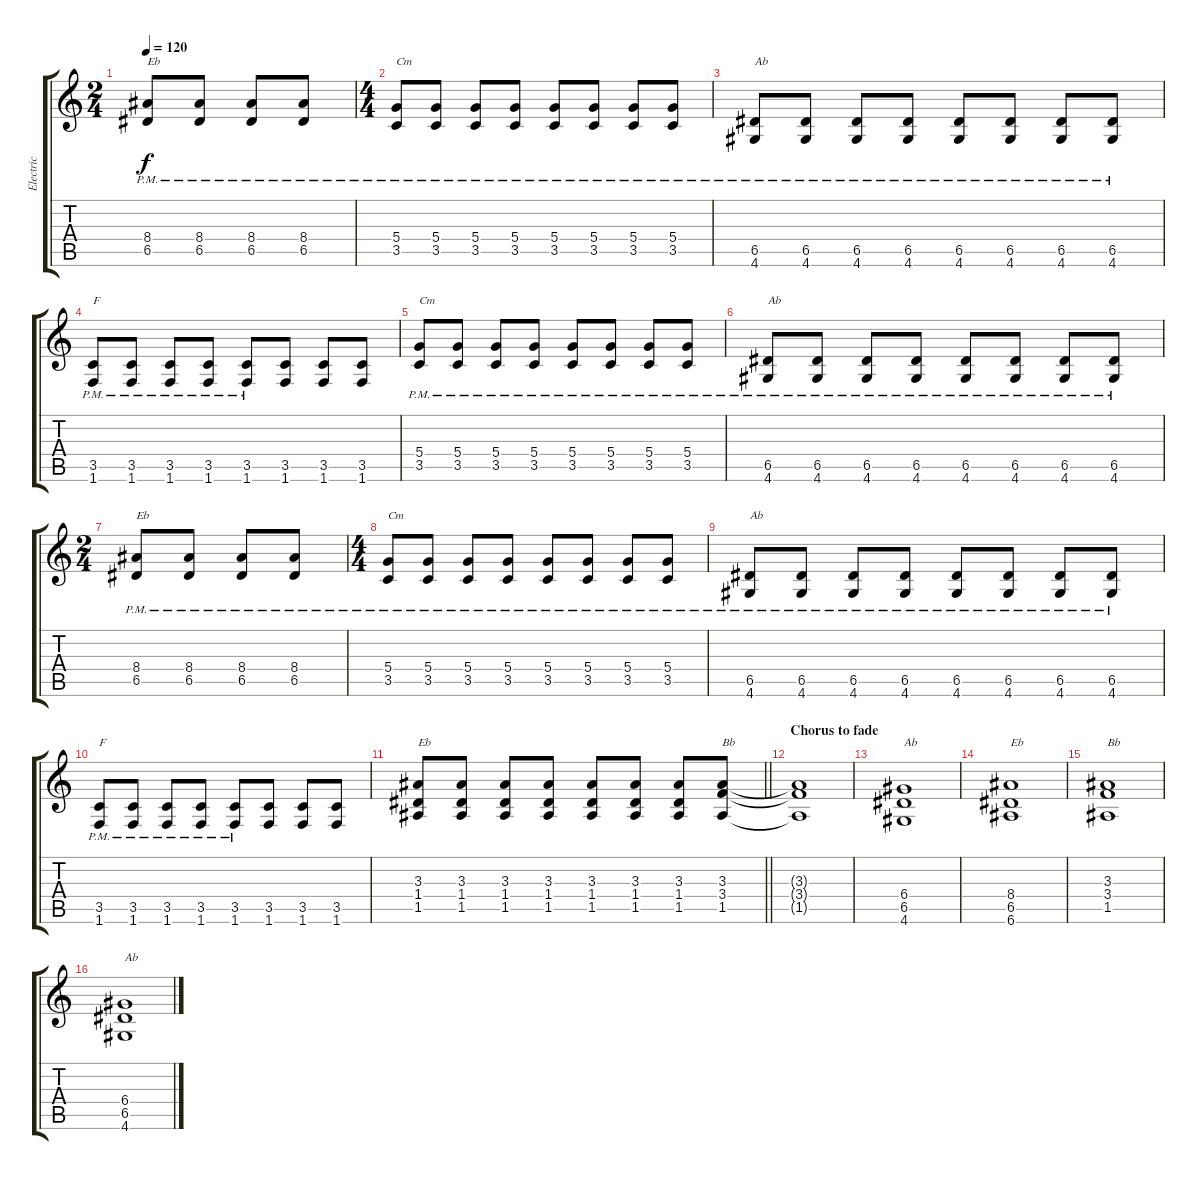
\track ("Electric" "Electric") {instrument overdrivenguitar}
\staff {score tabs}
\tuning (E4 B3 G3 D3 A2 E2) {hide}
\ts (2 4)
\tempo 120
\clef g2
\ks c
(8.4{pm} 6.5{pm}).8{txt "Eb" dy f} (8.4{pm} 6.5{pm}).8 (8.4{pm} 6.5{pm}).8 (8.4{pm} 6.5{pm}).8 |
\ts (4 4)
(5.4{pm} 3.5{pm}).8{txt "Cm"} (5.4{pm} 3.5{pm}).8 (5.4{pm} 3.5{pm}).8 (5.4{pm} 3.5{pm}).8 (5.4{pm} 3.5{pm}).8 (5.4{pm} 3.5{pm}).8 (5.4{pm} 3.5{pm}).8 (5.4{pm} 3.5{pm}).8 |
(6.5{pm} 4.6{pm}).8{txt "Ab"} (6.5{pm} 4.6{pm}).8 (6.5{pm} 4.6{pm}).8 (6.5{pm} 4.6{pm}).8 (6.5{pm} 4.6{pm}).8 (6.5{pm} 4.6{pm}).8 (6.5{pm} 4.6{pm}).8 (6.5{pm} 4.6{pm}).8 |
(3.5{pm} 1.6{pm}).8{txt "F"} (3.5{pm} 1.6{pm}).8 (3.5{pm} 1.6{pm}).8 (3.5{pm} 1.6{pm}).8 (3.5{pm} 1.6{pm}).8 (3.5 1.6).8 (3.5 1.6).8 (3.5 1.6).8 |
(5.4{pm} 3.5{pm}).8{txt "Cm"} (5.4{pm} 3.5{pm}).8 (5.4{pm} 3.5{pm}).8 (5.4{pm} 3.5{pm}).8 (5.4{pm} 3.5{pm}).8 (5.4{pm} 3.5{pm}).8 (5.4{pm} 3.5{pm}).8 (5.4{pm} 3.5{pm}).8 |
(6.5{pm} 4.6{pm}).8{txt "Ab"} (6.5{pm} 4.6{pm}).8 (6.5{pm} 4.6{pm}).8 (6.5{pm} 4.6{pm}).8 (6.5{pm} 4.6{pm}).8 (6.5{pm} 4.6{pm}).8 (6.5{pm} 4.6{pm}).8 (6.5{pm} 4.6{pm}).8 |
\ts (2 4)
(8.4{pm} 6.5{pm}).8{txt "Eb"} (8.4{pm} 6.5{pm}).8 (8.4{pm} 6.5{pm}).8 (8.4{pm} 6.5{pm}).8 |
\ts (4 4)
(5.4{pm} 3.5{pm}).8{txt "Cm"} (5.4{pm} 3.5{pm}).8 (5.4{pm} 3.5{pm}).8 (5.4{pm} 3.5{pm}).8 (5.4{pm} 3.5{pm}).8 (5.4{pm} 3.5{pm}).8 (5.4{pm} 3.5{pm}).8 (5.4{pm} 3.5{pm}).8 |
(6.5{pm} 4.6{pm}).8{txt "Ab"} (6.5{pm} 4.6{pm}).8 (6.5{pm} 4.6{pm}).8 (6.5{pm} 4.6{pm}).8 (6.5{pm} 4.6{pm}).8 (6.5{pm} 4.6{pm}).8 (6.5{pm} 4.6{pm}).8 (6.5{pm} 4.6{pm}).8 |
(3.5{pm} 1.6{pm}).8{txt "F"} (3.5{pm} 1.6{pm}).8 (3.5{pm} 1.6{pm}).8 (3.5{pm} 1.6{pm}).8 (3.5{pm} 1.6{pm}).8 (3.5 1.6).8 (3.5 1.6).8 (3.5 1.6).8 |
\barLineRight lightlight
(3.3 1.4 1.5).8{txt "Eb"} (3.3 1.4 1.5).8 (3.3 1.4 1.5).8 (3.3 1.4 1.5).8 (3.3 1.4 1.5).8 (3.3 1.4 1.5).8 (3.3 1.4 1.5).8 (3.3 3.4 1.5).8{txt "Bb"} |
\section ("" "Chorus to fade")
(3.3{t} 3.4{t} 1.5{t}).1 |
(6.4 6.5 4.6).1{txt "Ab"} |
(8.4 6.5 6.6).1{txt "Eb"} |
(3.3 3.4 1.5).1{txt "Bb"} |
(6.4 6.5 4.6).1{txt "Ab"}
